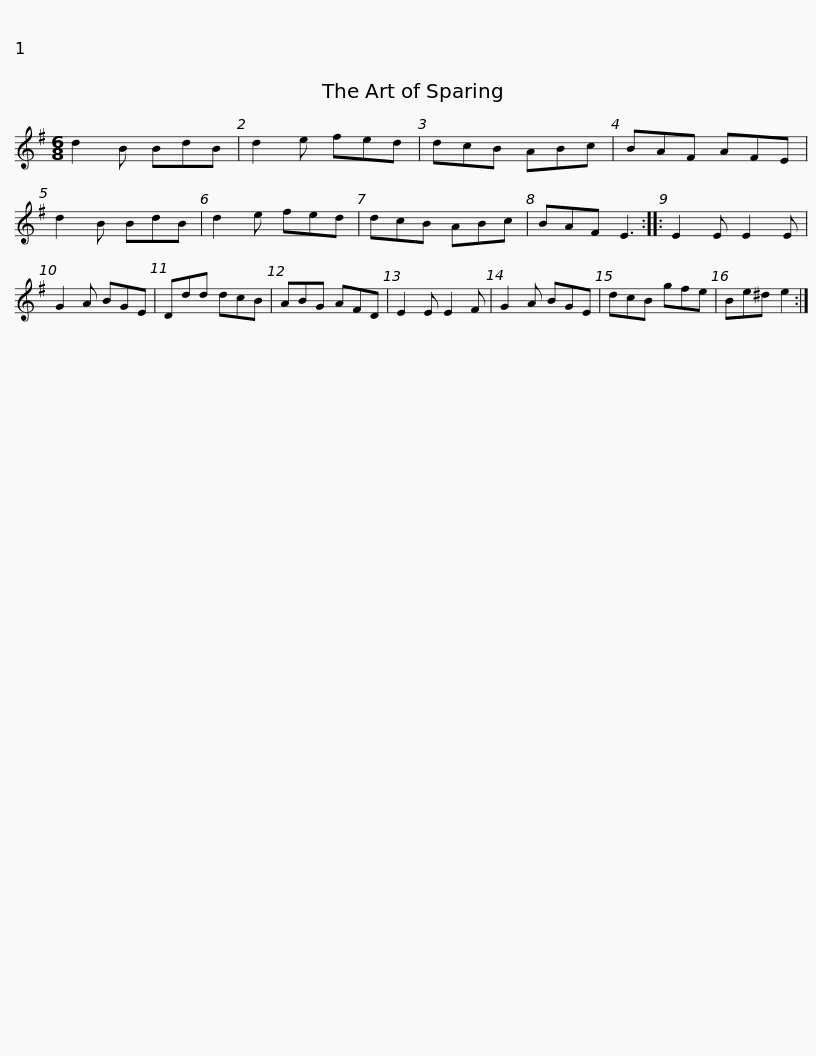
X:1
L:1/8
M:6/8
I:linebreak $
K:G
V:1 treble
V:1
 d2 B BdB | d2 e fed | dcB ABc | BAF AFE | d2 B BdB | %5
 d2 e fed | dcB ABc | BAF E3 ::$ E2 E E2 E | G2 A BGE | %10
 Ddd dcB | ABG AFD | E2 E E2 F | G2 A BGE | dcB gfe | %15
 Be^d e2 :| %16
